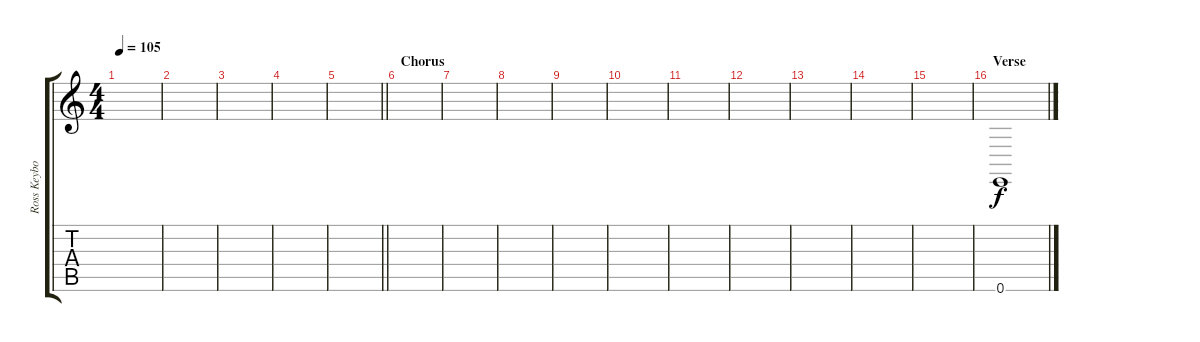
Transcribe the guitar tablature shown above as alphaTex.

\track ("Ross Keyboard" "Ross Keybo") {instrument stringensemble1}
\staff {score tabs}
\tuning (E4 B3 G3 D3 A2 E2) {hide}
\ts (4 4)
\tempo 105
\clef g2
\ks c
|
|
|
|
\barLineRight lightlight
|
\section ("" "Chorus")
|
|
|
|
|
|
|
|
|
|
\section ("" "Verse")
0.6.1
